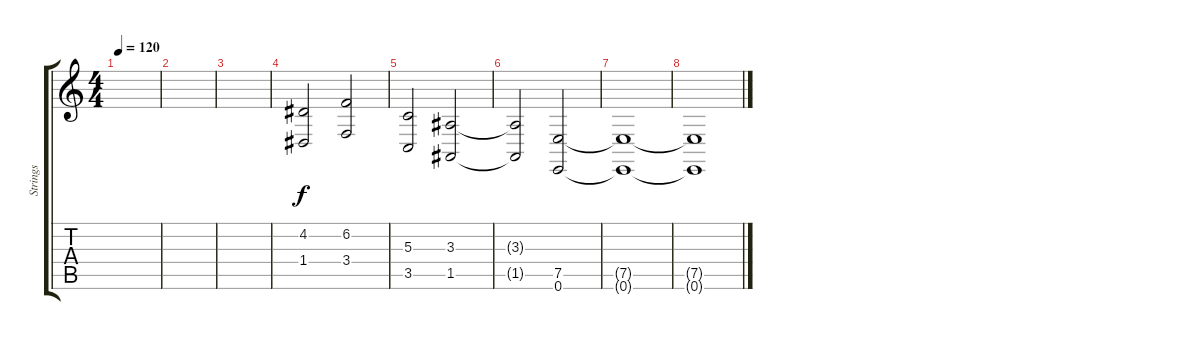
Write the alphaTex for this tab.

\track ("Strings" "Strings") {instrument stringensemble1}
\staff {score tabs}
\tuning (E4 B3 G3 D3 A2 E2) {hide}
\ts (4 4)
\tempo 120
\clef g2
\ks c
|
|
|
(4.2 1.4).2 (6.2 3.4).2 |
(5.3 3.5).2 (3.3 1.5).2 |
(3.3{t} 1.5{t}).2 (7.5 0.6).2 |
(7.5{t} 0.6{t}).1 |
(7.5{t} 0.6{t}).1
